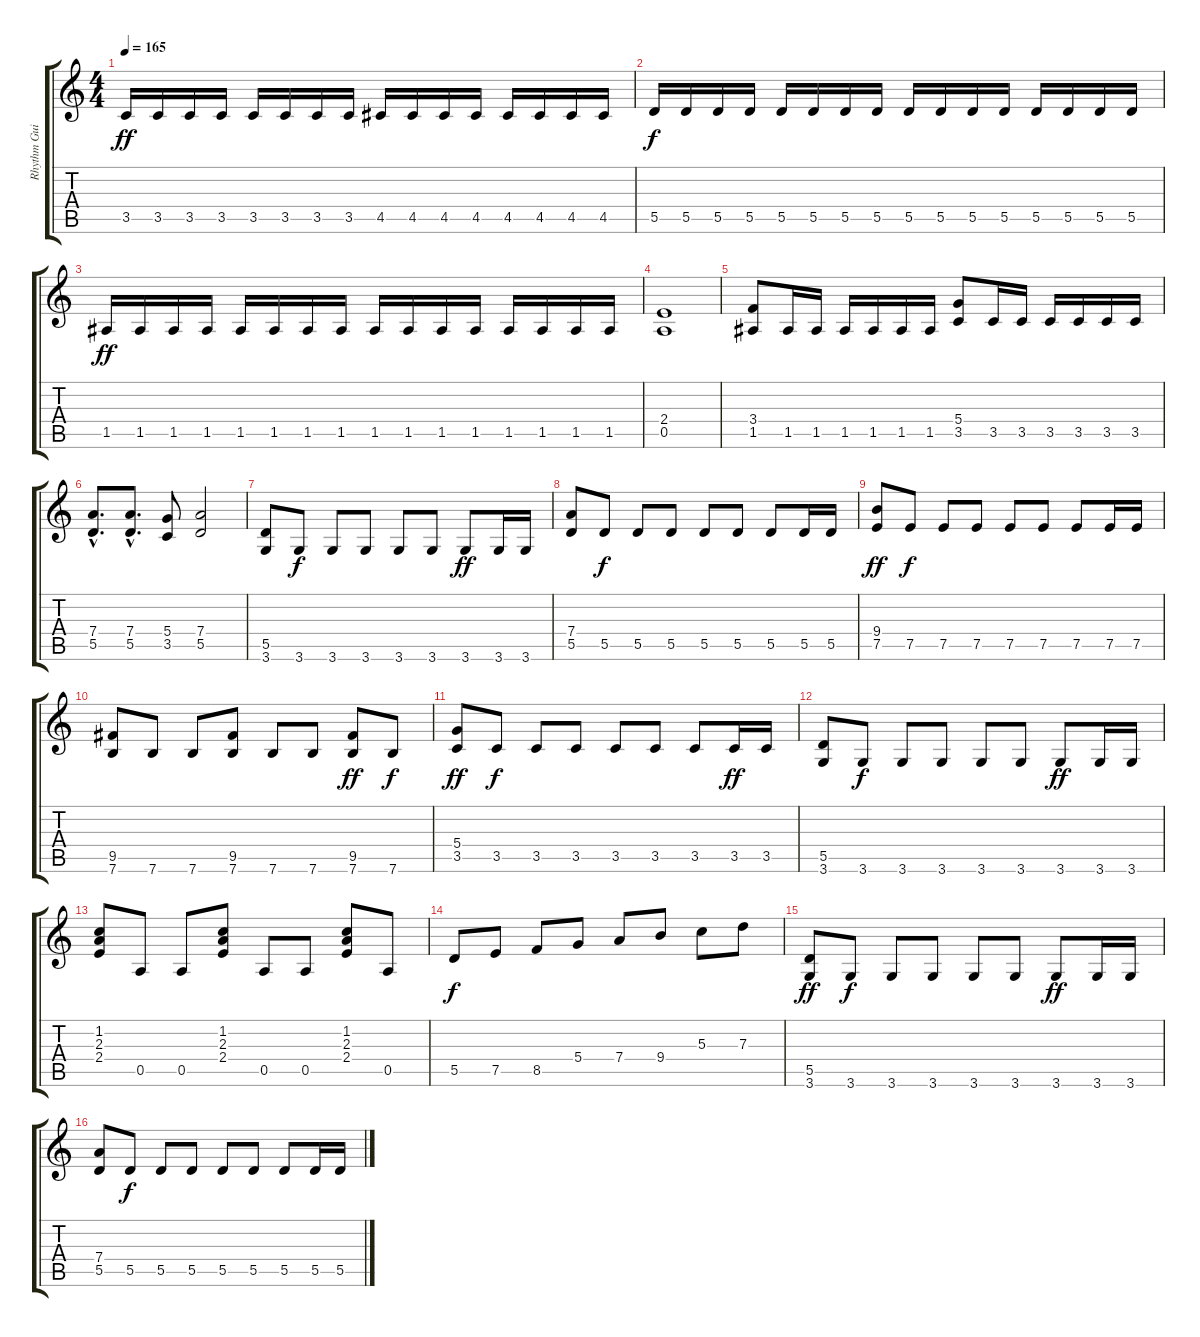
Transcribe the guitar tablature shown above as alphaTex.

\track ("Rhythm Guitar" "Rhythm Gui") {instrument distortionguitar}
\staff {score tabs}
\tuning (E4 B3 G3 D3 A2 E2) {hide}
\ts (4 4)
\tempo 165
\clef g2
\ks c
3.5.16{dy ff} 3.5.16 3.5.16 3.5.16 3.5.16 3.5.16 3.5.16 3.5.16 4.5.16 4.5.16 4.5.16 4.5.16 4.5.16 4.5.16 4.5.16 4.5.16 |
5.5.16{dy f} 5.5.16 5.5.16 5.5.16 5.5.16 5.5.16 5.5.16 5.5.16 5.5.16 5.5.16 5.5.16 5.5.16 5.5.16 5.5.16 5.5.16 5.5.16 |
1.5.16{dy ff} 1.5.16 1.5.16 1.5.16 1.5.16 1.5.16 1.5.16 1.5.16 1.5.16 1.5.16 1.5.16 1.5.16 1.5.16 1.5.16 1.5.16 1.5.16 |
(2.4 0.5).1 |
(3.4 1.5).8 1.5.16 1.5.16 1.5.16 1.5.16 1.5.16 1.5.16 (5.4 3.5).8 3.5.16 3.5.16 3.5.16 3.5.16 3.5.16 3.5.16 |
(7.4{hac} 5.5{hac}).8{d} (7.4{hac} 5.5{hac}).8{d} (5.4 3.5).8 (7.4 5.5).2 |
(5.5 3.6).8 3.6.8{dy f} 3.6.8 3.6.8 3.6.8 3.6.8 3.6.8{dy ff} 3.6.16 3.6.16 |
(7.4 5.5).8 5.5.8{dy f} 5.5.8 5.5.8 5.5.8 5.5.8 5.5.8 5.5.16 5.5.16 |
(9.4 7.5).8{dy ff} 7.5.8{dy f} 7.5.8 7.5.8 7.5.8 7.5.8 7.5.8 7.5.16 7.5.16 |
(9.5 7.6).8 7.6.8 7.6.8 (9.5 7.6).8 7.6.8 7.6.8 (9.5 7.6).8{dy ff} 7.6.8{dy f} |
(5.4 3.5).8{dy ff} 3.5.8{dy f} 3.5.8 3.5.8 3.5.8 3.5.8 3.5.8 3.5.16{dy ff} 3.5.16 |
(5.5 3.6).8 3.6.8{dy f} 3.6.8 3.6.8 3.6.8 3.6.8 3.6.8{dy ff} 3.6.16 3.6.16 |
(1.2 2.3 2.4).8 0.5.8 0.5.8 (1.2 2.3 2.4).8 0.5.8 0.5.8 (1.2 2.3 2.4).8 0.5.8 |
5.5.8{dy f} 7.5.8 8.5.8 5.4.8 7.4.8 9.4.8 5.3.8 7.3.8 |
(5.5 3.6).8{dy ff} 3.6.8{dy f} 3.6.8 3.6.8 3.6.8 3.6.8 3.6.8{dy ff} 3.6.16 3.6.16 |
(7.4 5.5).8 5.5.8{dy f} 5.5.8 5.5.8 5.5.8 5.5.8 5.5.8 5.5.16 5.5.16
